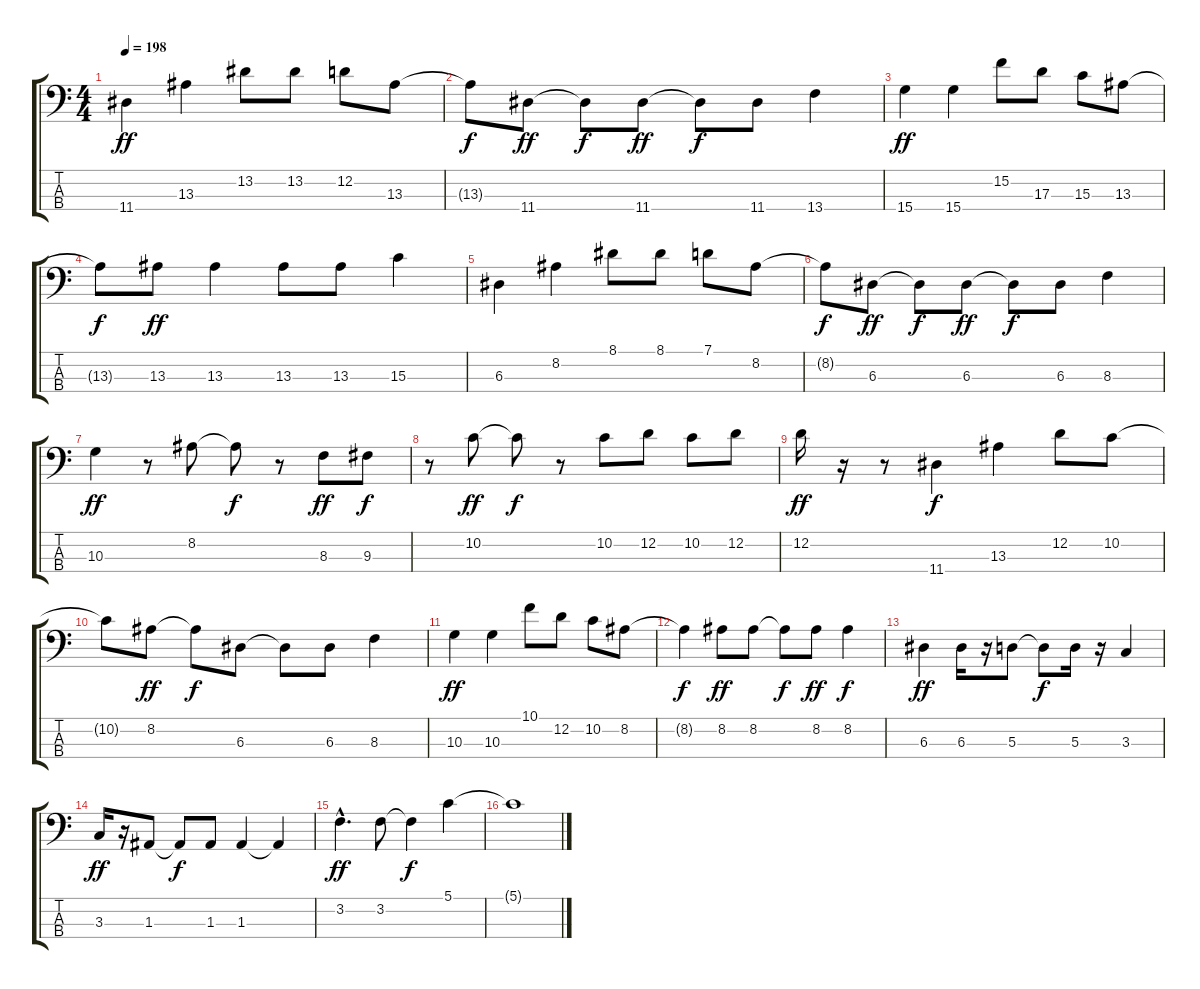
\track "" {instrument electricbassfinger}
\staff {score tabs}
\tuning (G2 D2 A1 E1) {hide}
\ts (4 4)
\tempo 198
\clef f4
\ks c
11.4.4{dy ff} 13.3.4 13.2.8 13.2.8 12.2.8 13.3.8 |
13.3{t}.8{dy f} 11.4.8{dy ff} 11.4{t}.8{dy f} 11.4.8{dy ff} 11.4{t}.8{dy f} 11.4.8 13.4.4 |
15.4.4{dy ff} 15.4.4 15.2.8 17.3.8 15.3.8 13.3.8 |
13.3{t}.8{dy f} 13.3.8{dy ff} 13.3.4 13.3.8 13.3.8 15.3.4 |
6.3.4 8.2.4 8.1.8 8.1.8 7.1.8 8.2.8 |
8.2{t}.8{dy f} 6.3.8{dy ff} 6.3{t}.8{dy f} 6.3.8{dy ff} 6.3{t}.8{dy f} 6.3.8 8.3.4 |
10.3.4{dy ff} r.8 8.2.8 8.2{t}.8{dy f} r.8 8.3.8{dy ff} 9.3.8{dy f} |
r.8 10.2.8{dy ff} 10.2{t}.8{dy f} r.8 10.2.8 12.2.8 10.2.8 12.2.8 |
12.2.16{dy ff} r.16 r.8 11.4.4{dy f} 13.3.4 12.2.8 10.2.8 |
10.2{t}.8 8.2.8{dy ff} 8.2{t}.8{dy f} 6.3.8 6.3{t}.8 6.3.8 8.3.4 |
10.3.4{dy ff} 10.3.4 10.1.8 12.2.8 10.2.8 8.2.8 |
8.2{t}.4{dy f} 8.2.8{dy ff} 8.2.8 8.2{t}.8{dy f} 8.2.8{dy ff} 8.2.4{dy f} |
6.3.4{dy ff} 6.3.16 r.16 5.3.8 5.3{t}.8{dy f} 5.3.16 r.16 3.3.4 |
3.3.16{dy ff} r.16 1.3.8 1.3{t}.8{dy f} 1.3.8 1.3.4 1.3{t}.4 |
3.2{hac}.4{d dy ff} 3.2.8 3.2{t}.4{dy f} 5.1.4 |
5.1{t}.1
